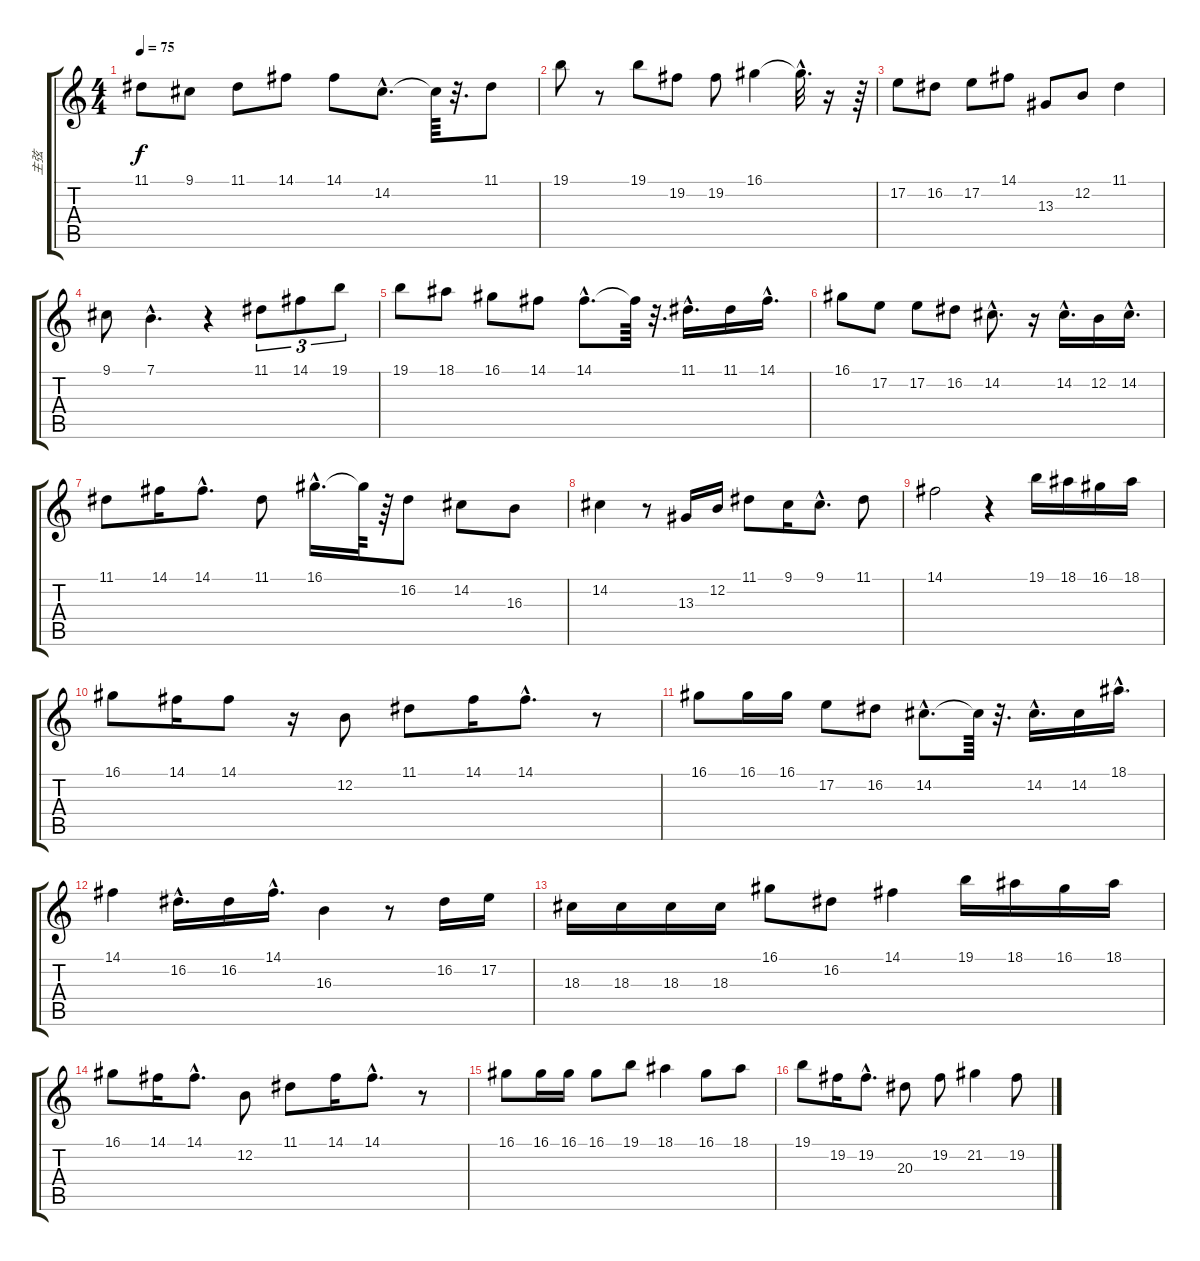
\track ("主弦" "主弦") {instrument flute}
\staff {score tabs}
\tuning (E4 B3 G3 D3 A2 E2) {hide}
\ts (4 4)
\tempo 75
\clef g2
\ks c
11.1.8{dy f} 9.1.8 11.1.8 14.1.8 14.1.8 14.2{hac}.8{d} 14.2{t}.64 r.32{d} 11.1.8 |
19.1.8 r.8 19.1.8 19.2.8 19.2.8 16.1.4 16.1{hac t}.32{d} r.16 r.64 |
17.2.8 16.2.8 17.2.8 14.1.8 13.3.8 12.2.8 11.1.4 |
9.1.8 7.1{hac}.4{d} r.4 11.1.8{tu (3 2)} 14.1.8{tu (3 2)} 19.1.8{tu (3 2)} |
19.1.8 18.1.8 16.1.8 14.1.8 14.1{hac}.8{d} 14.1{t}.64 r.32{d} 11.1{hac}.16{d} 11.1.16 14.1{hac}.16{d} |
16.1.8 17.2.8 17.2.8 16.2.8 14.2{hac}.8{d} r.16 14.2{hac}.16{d} 12.2.16 14.2{hac}.16{d} |
11.1.8 14.1.16 14.1{hac}.8{d} 11.1.8 16.1{hac}.16{d} 16.1{t}.64 r.64 16.2.8 14.2.8 16.3.8 |
14.2.4 r.8 13.3.16 12.2.16 11.1.8 9.1.16 9.1{hac}.8{d} 11.1.8 |
14.1.2 r.4 19.1.16 18.1.16 16.1.16 18.1.16 |
16.1.8 14.1.16 14.1.8 r.16 12.2.8 11.1.8 14.1.16 14.1{hac}.8{d} r.8 |
16.1.8 16.1.16 16.1.16 17.2.8 16.2.8 14.2{hac}.8{d} 14.2{t}.64 r.32{d} 14.2{hac}.16{d} 14.2.16 18.1{hac}.16{d} |
14.1.4 16.2{hac}.16{d} 16.2.16 14.1{hac}.16{d} 16.3.4 r.8 16.2.16 17.2.16 |
18.3.16 18.3.16 18.3.16 18.3.16 16.1.8 16.2.8 14.1.4 19.1.16 18.1.16 16.1.16 18.1.16 |
16.1.8 14.1.16 14.1{hac}.8{d} 12.2.8 11.1.8 14.1.16 14.1{hac}.8{d} r.8 |
16.1.8 16.1.16 16.1.16 16.1.8 19.1.8 18.1.4 16.1.8 18.1.8 |
19.1.8 19.2.16 19.2{hac}.8{d} 20.3.8 19.2.8 21.2.4 19.2.8
